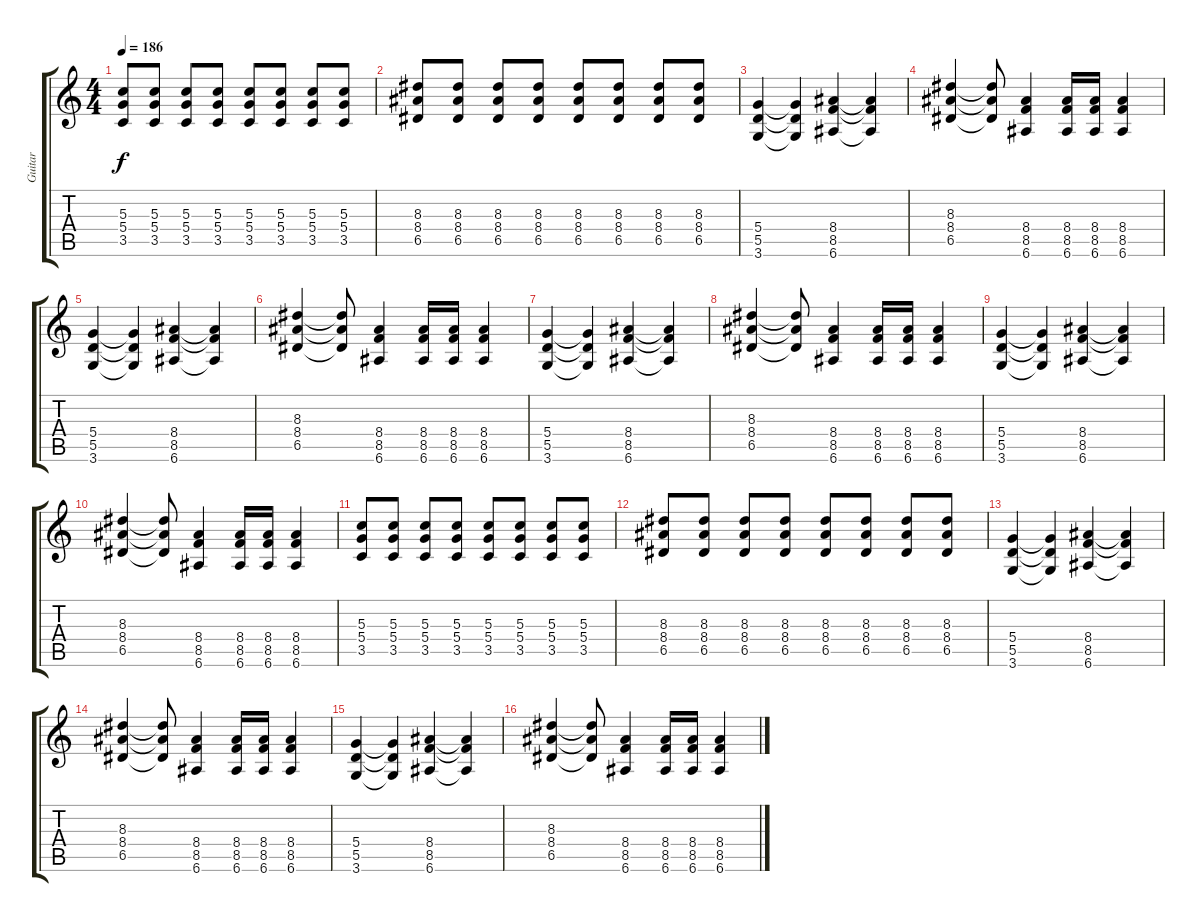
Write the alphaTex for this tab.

\track ("Guitar" "Guitar") {instrument distortionguitar}
\staff {score tabs}
\tuning (E4 B3 G3 D3 A2 E2) {hide}
\ts (4 4)
\tempo 186
\clef g2
\ks c
(5.3 5.4 3.5).8{dy f} (5.3 5.4 3.5).8 (5.3 5.4 3.5).8 (5.3 5.4 3.5).8 (5.3 5.4 3.5).8 (5.3 5.4 3.5).8 (5.3 5.4 3.5).8 (5.3 5.4 3.5).8 |
(8.3 8.4 6.5).8 (8.3 8.4 6.5).8 (8.3 8.4 6.5).8 (8.3 8.4 6.5).8 (8.3 8.4 6.5).8 (8.3 8.4 6.5).8 (8.3 8.4 6.5).8 (8.3 8.4 6.5).8 |
(5.4 5.5 3.6).4 (5.4{t} 5.5{t} 3.6{t}).4 (8.4 8.5 6.6).4 (8.4{t} 8.5{t} 6.6{t}).4 |
(8.3 8.4 6.5).4 (8.3{t} 8.4{t} 6.5{t}).8 (8.4 8.5 6.6).4 (8.4 8.5 6.6).16 (8.4 8.5 6.6).16 (8.4 8.5 6.6).4 |
(5.4 5.5 3.6).4 (5.4{t} 5.5{t} 3.6{t}).4 (8.4 8.5 6.6).4 (8.4{t} 8.5{t} 6.6{t}).4 |
(8.3 8.4 6.5).4 (8.3{t} 8.4{t} 6.5{t}).8 (8.4 8.5 6.6).4 (8.4 8.5 6.6).16 (8.4 8.5 6.6).16 (8.4 8.5 6.6).4 |
(5.4 5.5 3.6).4 (5.4{t} 5.5{t} 3.6{t}).4 (8.4 8.5 6.6).4 (8.4{t} 8.5{t} 6.6{t}).4 |
(8.3 8.4 6.5).4 (8.3{t} 8.4{t} 6.5{t}).8 (8.4 8.5 6.6).4 (8.4 8.5 6.6).16 (8.4 8.5 6.6).16 (8.4 8.5 6.6).4 |
(5.4 5.5 3.6).4 (5.4{t} 5.5{t} 3.6{t}).4 (8.4 8.5 6.6).4 (8.4{t} 8.5{t} 6.6{t}).4 |
(8.3 8.4 6.5).4 (8.3{t} 8.4{t} 6.5{t}).8 (8.4 8.5 6.6).4 (8.4 8.5 6.6).16 (8.4 8.5 6.6).16 (8.4 8.5 6.6).4 |
(5.3 5.4 3.5).8 (5.3 5.4 3.5).8 (5.3 5.4 3.5).8 (5.3 5.4 3.5).8 (5.3 5.4 3.5).8 (5.3 5.4 3.5).8 (5.3 5.4 3.5).8 (5.3 5.4 3.5).8 |
(8.3 8.4 6.5).8 (8.3 8.4 6.5).8 (8.3 8.4 6.5).8 (8.3 8.4 6.5).8 (8.3 8.4 6.5).8 (8.3 8.4 6.5).8 (8.3 8.4 6.5).8 (8.3 8.4 6.5).8 |
(5.4 5.5 3.6).4 (5.4{t} 5.5{t} 3.6{t}).4 (8.4 8.5 6.6).4 (8.4{t} 8.5{t} 6.6{t}).4 |
(8.3 8.4 6.5).4 (8.3{t} 8.4{t} 6.5{t}).8 (8.4 8.5 6.6).4 (8.4 8.5 6.6).16 (8.4 8.5 6.6).16 (8.4 8.5 6.6).4 |
(5.4 5.5 3.6).4 (5.4{t} 5.5{t} 3.6{t}).4 (8.4 8.5 6.6).4 (8.4{t} 8.5{t} 6.6{t}).4 |
(8.3 8.4 6.5).4 (8.3{t} 8.4{t} 6.5{t}).8 (8.4 8.5 6.6).4 (8.4 8.5 6.6).16 (8.4 8.5 6.6).16 (8.4 8.5 6.6).4
